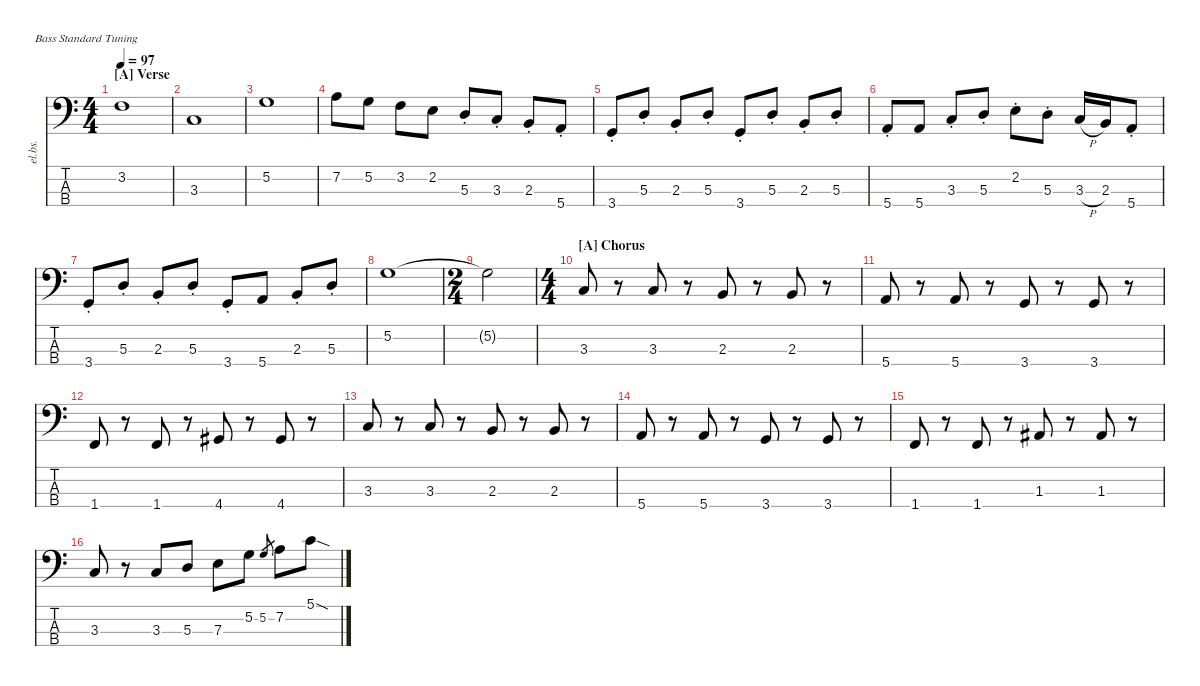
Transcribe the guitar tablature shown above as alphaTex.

\defaultSystemsLayout 4
\hideDynamics
\bracketExtendMode nobrackets
\otherSystemsTrackNameOrientation horizontal
\track ("Electric Bass" "el.bs.") {instrument electricbassfinger}
\staff {score tabs}
\tuning (G2 D2 A1 E1)
\ts (4 4)
\section ("A" "Verse")
\tempo 97
\clef f4
\ks c
3.2.1{dy mf instrument electricbassfinger beam Down} |
3.3.1{beam Up} |
5.2.1{beam Down} |
7.2.8{beam Down} 5.2.8{beam Down} 3.2.8{beam Down} 2.2.8{beam Down} 5.3{st}.8{beam Up} 3.3{st}.8{beam Up} 2.3{st}.8{beam Up} 5.4{st}.8{beam Up} |
3.4{st}.8{beam Up} 5.3{st}.8{beam Up} 2.3{st}.8{beam Up} 5.3{st}.8{beam Up} 3.4{st}.8{beam Up} 5.3{st}.8{beam Up} 2.3{st}.8{beam Up} 5.3{st}.8{beam Up} |
5.4{st}.8{beam Up} 5.4.8{beam Up} 3.3{st}.8{beam Up} 5.3{st}.8{beam Up} 2.2{st}.8{beam Down} 5.3{st}.8{beam Down} 3.3{h}.16{beam Up} 2.3.16{beam Up} 5.4{st}.8{beam Up} |
3.4{st}.8{beam Up} 5.3{st}.8{beam Up} 2.3{st}.8{beam Up} 5.3{st}.8{beam Up} 3.4{st}.8{beam Up} 5.4.8{beam Up} 2.3{st}.8{beam Up} 5.3{st}.8{beam Up} |
5.2.1{beam Down} |
\ts (2 4)
\beaming (8 2 2)
5.2{t}.2{beam Down} |
\ts (4 4)
\beaming (8 2 2 2 2)
\section ("A" "Chorus")
3.3.8{beam Up} r.8{beam Up} 3.3.8{beam Up} r.8{beam Up} 2.3.8{beam Up} r.8{beam Up} 2.3.8{beam Up} r.8{beam Up} |
5.4.8{beam Up} r.8{beam Up} 5.4.8{beam Up} r.8{beam Up} 3.4.8{beam Up} r.8{beam Up} 3.4.8{beam Up} r.8{beam Up} |
1.4.8{beam Up} r.8{beam Up} 1.4.8{beam Up} r.8{beam Up} 4.4{acc #}.8{beam Up} r.8{beam Up} 4.4{acc #}.8{beam Up} r.8{beam Up} |
3.3.8{beam Up} r.8{beam Up} 3.3.8{beam Up} r.8{beam Up} 2.3.8{beam Up} r.8{beam Up} 2.3.8{beam Up} r.8{beam Up} |
5.4.8{beam Up} r.8{beam Up} 5.4.8{beam Up} r.8{beam Up} 3.4.8{beam Up} r.8{beam Up} 3.4.8{beam Up} r.8{beam Up} |
1.4.8{beam Up} r.8{beam Up} 1.4.8{beam Up} r.8{beam Up} 1.3{acc #}.8{beam Up} r.8{beam Up} 1.3{acc #}.8{beam Up} r.8{beam Up} |
3.3.8{beam Up} r.8{beam Up} 3.3.8{beam Up} 5.3.8{beam Up} 7.3.8{beam Down} 5.2.8{beam Down} 5.2.8{gr beam Up} 7.2.8{beam Down} 5.1{sod}.8{beam Down}
